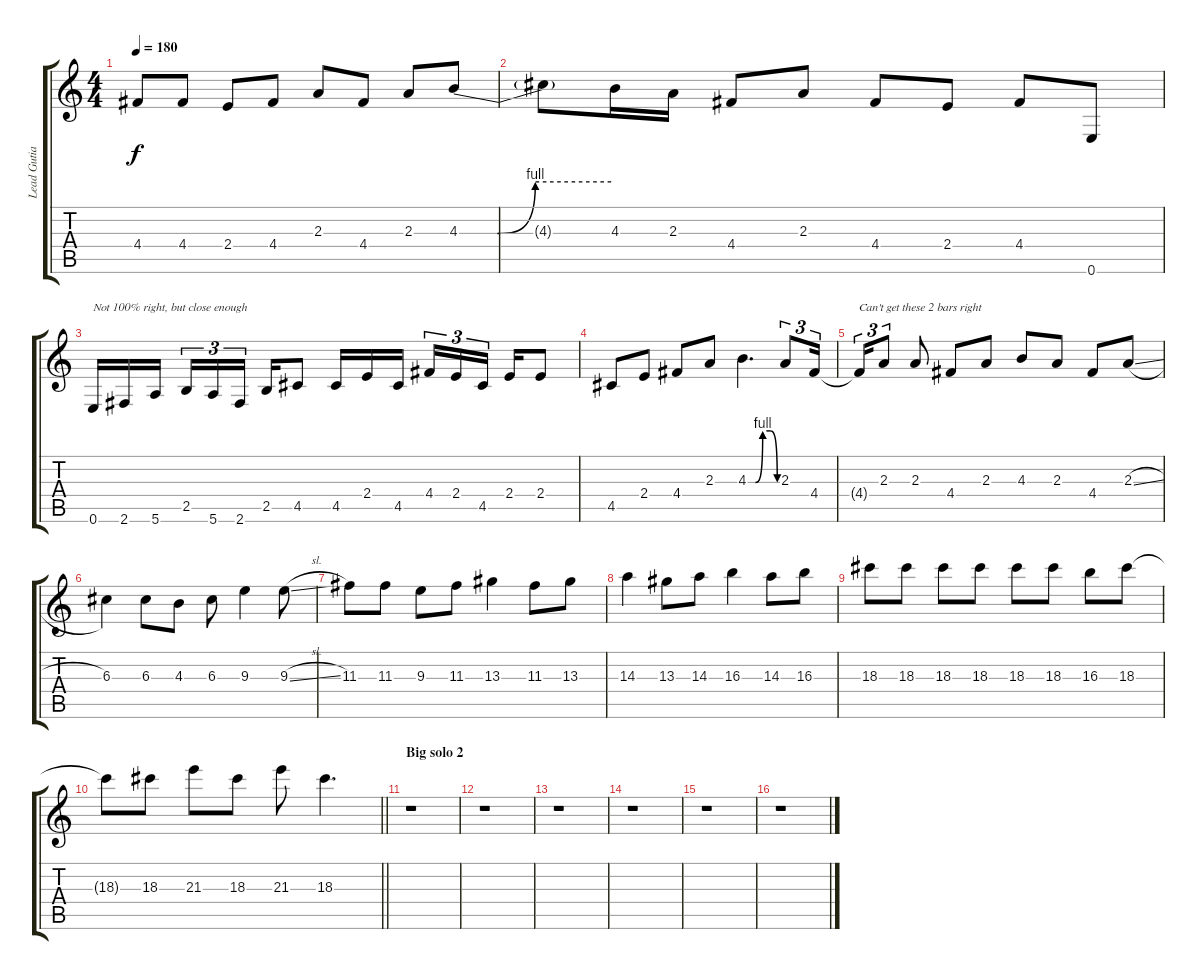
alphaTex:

\track ("Lead Gutiar 2" "Lead Gutia") {instrument distortionguitar}
\staff {score tabs}
\tuning (E4 B3 G3 D3 A2 E2) {hide}
\ts (4 4)
\tempo 180
\clef g2
\ks c
4.4{t}.8{dy f} 4.4.8 2.4.8 4.4.8 2.3.8 4.4.8 2.3.8 4.3{be (custom 0 0 15 0 30 4 60 4)}.8 |
4.3{t}.8 4.3.16 2.3.16 4.4.8 2.3.8 4.4.8 2.4.8 4.4.8 0.6.8 |
0.6.16{txt "Not 100% right, but close enough"} 2.6.16 5.6.16{beam splitsecondary} 2.5.16{tu (3 2)} 5.6.16{tu (3 2)} 2.6.16{tu (3 2) beam splitsecondary} 2.5.16 4.5.8 4.5.16 2.4.16 4.5.16{beam splitsecondary} 4.4.16{tu (3 2)} 2.4.16{tu (3 2)} 4.5.16{tu (3 2) beam splitsecondary} 2.4.16 2.4.8 |
4.5.8 2.4.8 4.4.8 2.3.8 4.3{be (custom 0 0 15 0 30 4 45 4 60 0)}.4{d} 2.3.8{tu (3 2)} 4.4.16{tu (3 2)} |
4.4{t}.16{tu (3 2) txt "Can't get these 2 bars right"} 2.3.8{tu (3 2)} 2.3.8 4.4.8 2.3.8 4.3.8 2.3.8 4.4.8 2.3{sl}.8 |
6.3.4 6.3.8 4.3.8 6.3.8 9.3.4 9.3{sl}.8 |
11.3.8 11.3.8 9.3.8 11.3.8 13.3.4 11.3.8 13.3.8 |
14.3.4 13.3.8 14.3.8 16.3.4 14.3.8 16.3.8 |
18.3.8 18.3.8 18.3.8 18.3.8 18.3.8 18.3.8 16.3.8 18.3.8 |
\barLineRight lightlight
18.3{t}.8 18.3.8 21.3.8 18.3.8 21.3.8 18.3.4{d} |
\section ("" "Big solo 2")
r.1 |
r.1 |
r.1 |
r.1 |
r.1 |
r.1
